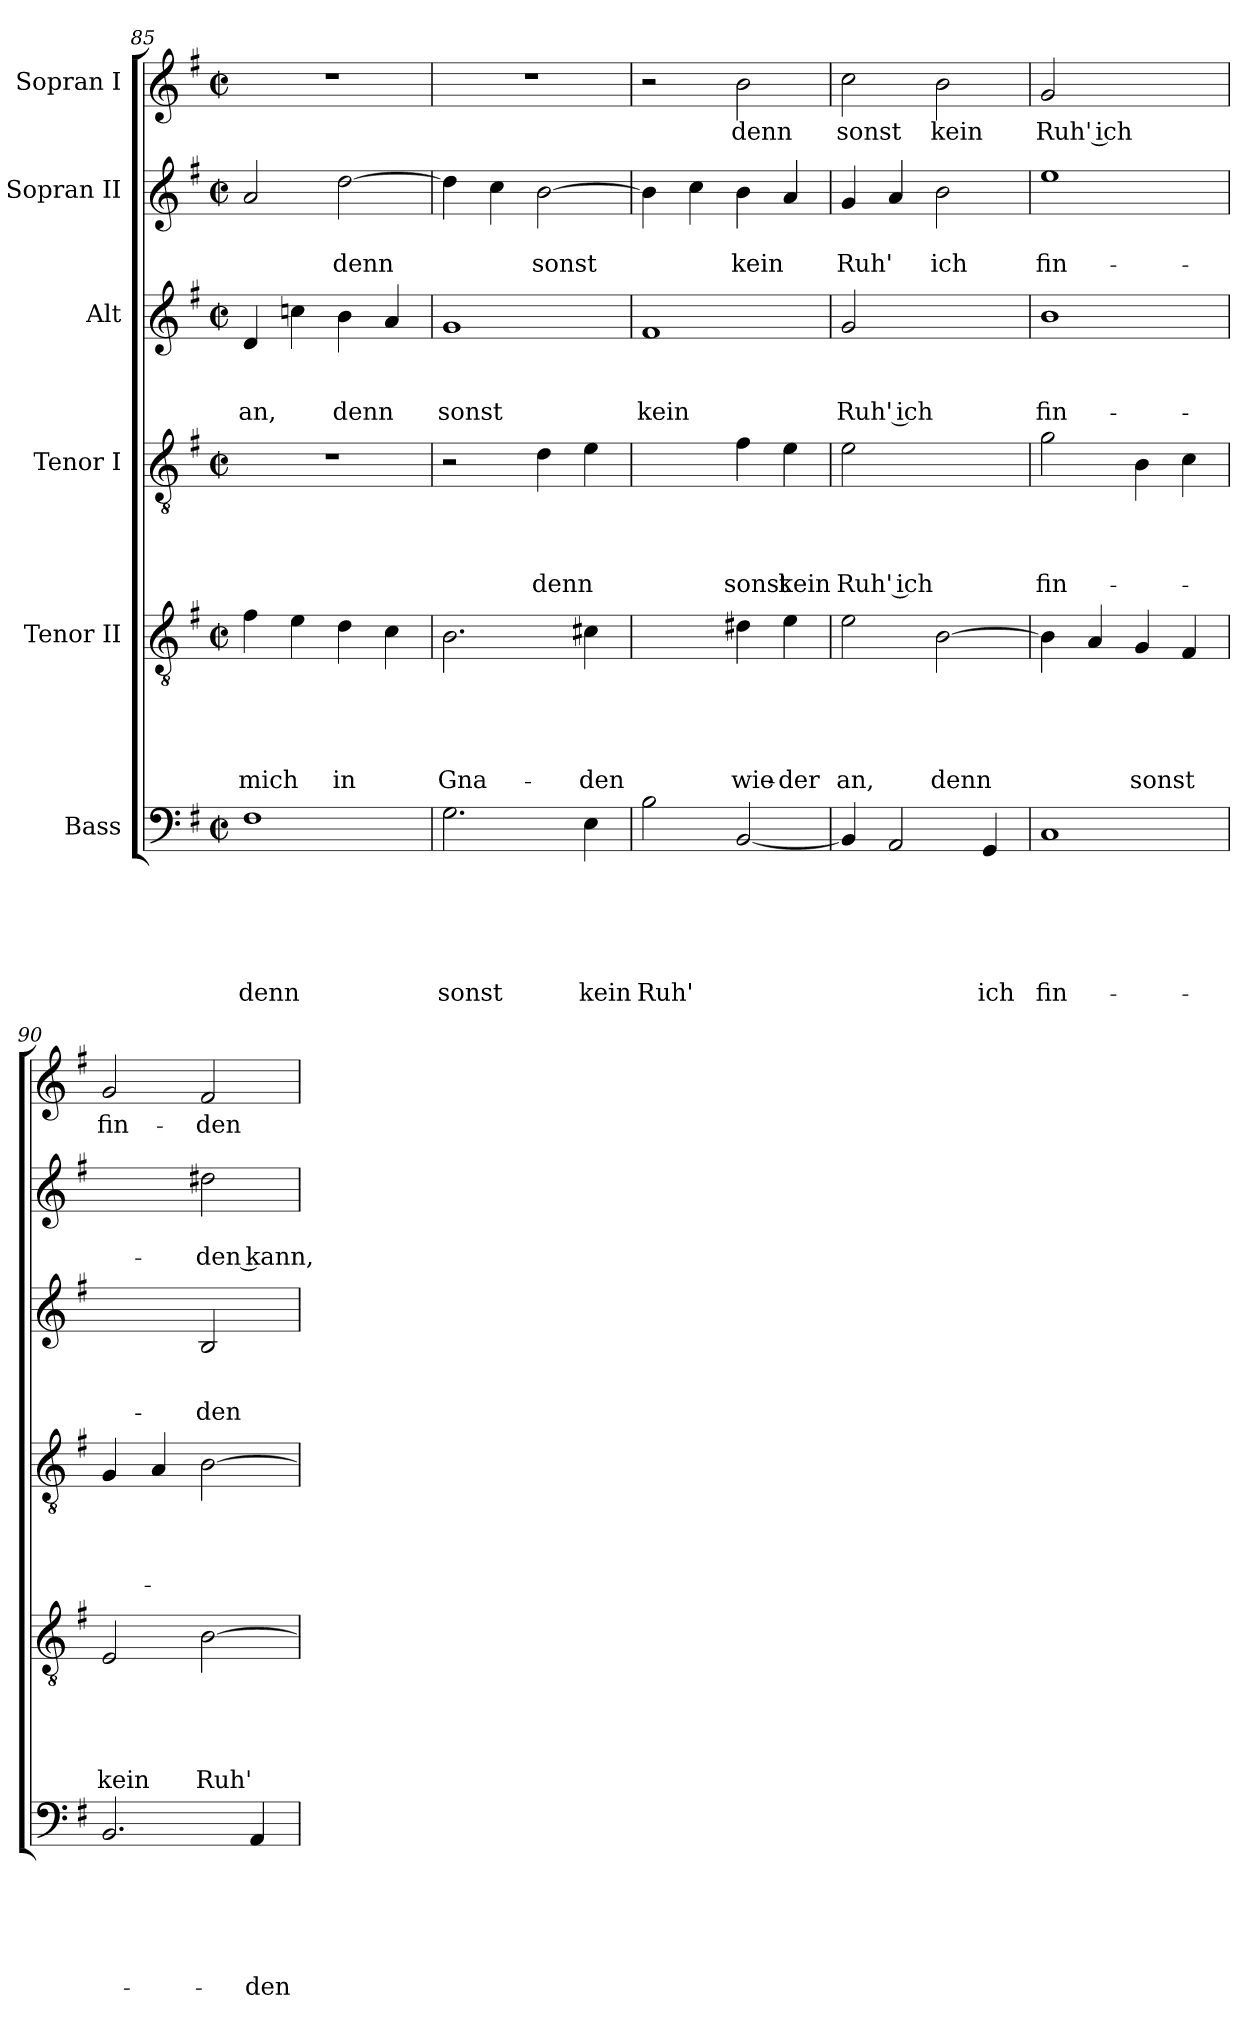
**kern	**text	**text	**text	**text	**text	**text	**kern	**text	**text	**text	**text	**text	**kern	**text	**text	**text	**text	**kern	**text	**text	**text	**kern	**text	**text	**kern	**text
*part6	*part6	*part6	*part6	*part6	*part6	*part6	*part5	*part5	*part5	*part5	*part5	*part5	*part4	*part4	*part4	*part4	*part4	*part3	*part3	*part3	*part3	*part2	*part2	*part2	*part1	*part1
*staff6	*staff6	*staff6	*staff6	*staff6	*staff6	*staff6	*staff5	*staff5	*staff5	*staff5	*staff5	*staff5	*staff4	*staff4	*staff4	*staff4	*staff4	*staff3	*staff3	*staff3	*staff3	*staff2	*staff2	*staff2	*staff1	*staff1
*I"Bass	*	*	*	*	*	*	*I"Tenor II	*	*	*	*	*	*I"Tenor I	*	*	*	*	*I"Alt	*	*	*	*I"Sopran II	*	*	*I"Sopran I	*
*clefF4	*	*	*	*	*	*	*clefGv2	*	*	*	*	*	*clefGv2	*	*	*	*	*clefG2	*	*	*	*clefG2	*	*	*clefG2	*
*k[f#]	*	*	*	*	*	*	*k[f#]	*	*	*	*	*	*k[f#]	*	*	*	*	*k[f#]	*	*	*	*k[f#]	*	*	*k[f#]	*
*G:	*	*	*	*	*	*	*G:	*	*	*	*	*	*G:	*	*	*	*	*G:	*	*	*	*G:	*	*	*G:	*
*M2/2	*	*	*	*	*	*	*M2/2	*	*	*	*	*	*M2/2	*	*	*	*	*M2/2	*	*	*	*M2/2	*	*	*M2/2	*
*met(c|)	*	*	*	*	*	*	*met(c|)	*	*	*	*	*	*met(c|)	*	*	*	*	*met(c|)	*	*	*	*met(c|)	*	*	*met(c|)	*
=85	=85	=85	=85	=85	=85	=85	=85	=85	=85	=85	=85	=85	=85	=85	=85	=85	=85	=85	=85	=85	=85	=85	=85	=85	=85	=85
!	!	!	!	!	!	!LO:LY:b	!	!	!	!	!	!LO:LY:b	!	!	!	!	!	!	!	!	!LO:LY:b	!	!	!	!	!
1F#	.	.	.	.	.	denn	4f#\	.	.	.	.	mich	1r	.	.	.	.	4d/	.	.	an,	2a/	.	.	1r	.
.	.	.	.	.	.	.	4e\	.	.	.	.	.	.	.	.	.	.	4ccn\	.	.	.	.	.	.	.	.
!	!	!	!	!	!	!	!	!	!	!	!	!LO:LY:b	!	!	!	!	!	!	!	!	!LO:LY:b	!	!	!LO:LY:b	!	!
.	.	.	.	.	.	.	4d\	.	.	.	.	in	.	.	.	.	.	4b\	.	.	denn	[>2dd\	.	denn	.	.
.	.	.	.	.	.	.	4c\	.	.	.	.	.	.	.	.	.	.	4a/	.	.	.	.	.	.	.	.
=86	=86	=86	=86	=86	=86	=86	=86	=86	=86	=86	=86	=86	=86	=86	=86	=86	=86	=86	=86	=86	=86	=86	=86	=86	=86	=86
!	!	!	!	!	!	!LO:LY:b	!	!	!	!	!	!LO:LY:b	!	!	!	!	!	!	!	!	!LO:LY:b	!	!	!	!	!
2.G\	.	.	.	.	.	sonst	2.B\	.	.	.	.	Gna-	2r	.	.	.	.	1g	.	.	sonst	4dd\]	.	.	1r	.
.	.	.	.	.	.	.	.	.	.	.	.	.	.	.	.	.	.	.	.	.	.	4cc\	.	.	.	.
!	!	!	!	!	!	!	!	!	!	!	!	!	!	!	!	!	!LO:LY:b	!	!	!	!	!	!	!LO:LY:b	!	!
.	.	.	.	.	.	.	.	.	.	.	.	.	4d\	.	.	.	denn	.	.	.	.	[>2b\	.	sonst	.	.
!	!	!	!	!	!	!LO:LY:b	!	!	!	!	!	!LO:LY:b	!	!	!	!	!	!	!	!	!	!	!	!	!	!
4E\	.	.	.	.	.	kein	4c#X\	.	.	.	.	-den	4e\	.	.	.	.	.	.	.	.	.	.	.	.	.
=87	=87	=87	=87	=87	=87	=87	=87	=87	=87	=87	=87	=87	=87	=87	=87	=87	=87	=87	=87	=87	=87	=87	=87	=87	=87	=87
!	!	!	!	!	!	!LO:LY:b	!	!	!	!	!	!	!	!	!	!	!	!	!	!	!LO:LY:b	!	!	!	!	!
2B\	.	.	.	.	.	Ruh'	2ryy	.	.	.	.	.	2ryy	.	.	.	.	1f#	.	.	kein	4b\]	.	.	2r	.
.	.	.	.	.	.	.	.	.	.	.	.	.	.	.	.	.	.	.	.	.	.	4cc\	.	.	.	.
!	!	!	!	!	!	!	!	!	!	!	!	!LO:LY:b	!	!	!	!	!LO:LY:b	!	!	!	!	!	!	!LO:LY:b	!	!LO:LY:b
[<2BB/	.	.	.	.	.	.	4d#X\	.	.	.	.	wie-	4f#\	.	.	.	sonst	.	.	.	.	4b\	.	kein	2b\	denn
!	!	!	!	!	!	!	!	!	!	!	!	!LO:LY:b	!	!	!	!	!LO:LY:b	!	!	!	!	!	!	!	!	!
.	.	.	.	.	.	.	4e\	.	.	.	.	-der	4e\	.	.	.	kein	.	.	.	.	4a/	.	.	.	.
=88	=88	=88	=88	=88	=88	=88	=88	=88	=88	=88	=88	=88	=88	=88	=88	=88	=88	=88	=88	=88	=88	=88	=88	=88	=88	=88
!	!	!	!	!	!	!	!	!	!	!	!	!LO:LY:b	!	!	!	!	!LO:LY:b	!	!	!	!LO:LY:b	!	!	!LO:LY:b	!	!LO:LY:b
4BB/]	.	.	.	.	.	.	2e\	.	.	.	.	an,	2e\	.	.	.	Ruh' ich	2g/	.	.	Ruh' ich	4g/	.	Ruh'	2cc\	sonst
2AA/	.	.	.	.	.	.	.	.	.	.	.	.	.	.	.	.	.	.	.	.	.	4a/	.	.	.	.
!	!	!	!	!	!	!	!	!	!	!	!	!LO:LY:b	!	!	!	!	!	!	!	!	!	!	!	!LO:LY:b	!	!LO:LY:b
.	.	.	.	.	.	.	[>2B\	.	.	.	.	denn	2ryy	.	.	.	.	2ryy	.	.	.	2b\	.	ich	2b\	kein
!	!	!	!	!	!	!LO:LY:b	!	!	!	!	!	!	!	!	!	!	!	!	!	!	!	!	!	!	!	!
4GG/	.	.	.	.	.	ich	.	.	.	.	.	.	.	.	.	.	.	.	.	.	.	.	.	.	.	.
=89	=89	=89	=89	=89	=89	=89	=89	=89	=89	=89	=89	=89	=89	=89	=89	=89	=89	=89	=89	=89	=89	=89	=89	=89	=89	=89
!	!	!	!	!	!	!LO:LY:b	!	!	!	!	!	!	!	!	!	!	!LO:LY:b	!	!	!	!LO:LY:b	!	!	!LO:LY:b	!	!LO:LY:b
1C	.	.	.	.	.	fin-	4B\]	.	.	.	.	.	2g\	.	.	.	fin-	1b	.	.	fin-	1ee	.	fin-	2g/	Ruh' ich
.	.	.	.	.	.	.	4A/	.	.	.	.	.	.	.	.	.	.	.	.	.	.	.	.	.	.	.
!	!	!	!	!	!	!	!	!	!	!	!	!LO:LY:b	!	!	!	!	!	!	!	!	!	!	!	!	!	!
.	.	.	.	.	.	.	4G/	.	.	.	.	sonst	4B\	.	.	.	.	.	.	.	.	.	.	.	2ryy	.
.	.	.	.	.	.	.	4F#/	.	.	.	.	.	4c\	.	.	.	.	.	.	.	.	.	.	.	.	.
!!LO:PB:g=z
=90	=90	=90	=90	=90	=90	=90	=90	=90	=90	=90	=90	=90	=90	=90	=90	=90	=90	=90	=90	=90	=90	=90	=90	=90	=90	=90
!	!	!	!	!	!	!	!	!	!	!	!	!LO:LY:b	!	!	!	!	!	!	!	!	!	!	!	!	!	!LO:LY:b
2.BB/	.	.	.	.	.	.	2E/	.	.	.	.	kein	4G/	.	.	.	.	2ryy	.	.	.	2ryy	.	.	2g/	fin-
.	.	.	.	.	.	.	.	.	.	.	.	.	4A/	.	.	.	.	.	.	.	.	.	.	.	.	.
!	!	!	!	!	!	!	!	!	!	!	!	!LO:LY:b	!	!	!	!	!	!	!	!	!LO:LY:b	!	!	!LO:LY:b	!	!LO:LY:b
.	.	.	.	.	.	.	[>2B\	.	.	.	.	Ruh'	[>2B\	.	.	.	.	2B/	.	.	-den	2dd#X\	.	-den kann,	2f#/	-den
!	!	!	!	!	!	!LO:LY:b	!	!	!	!	!	!	!	!	!	!	!	!	!	!	!	!	!	!	!	!
4AA/	.	.	.	.	.	-den	.	.	.	.	.	.	.	.	.	.	.	.	.	.	.	.	.	.	.	.
=	=	=	=	=	=	=	=	=	=	=	=	=	=	=	=	=	=	=	=	=	=	=	=	=	=	=
*-	*-	*-	*-	*-	*-	*-	*-	*-	*-	*-	*-	*-	*-	*-	*-	*-	*-	*-	*-	*-	*-	*-	*-	*-	*-	*-
